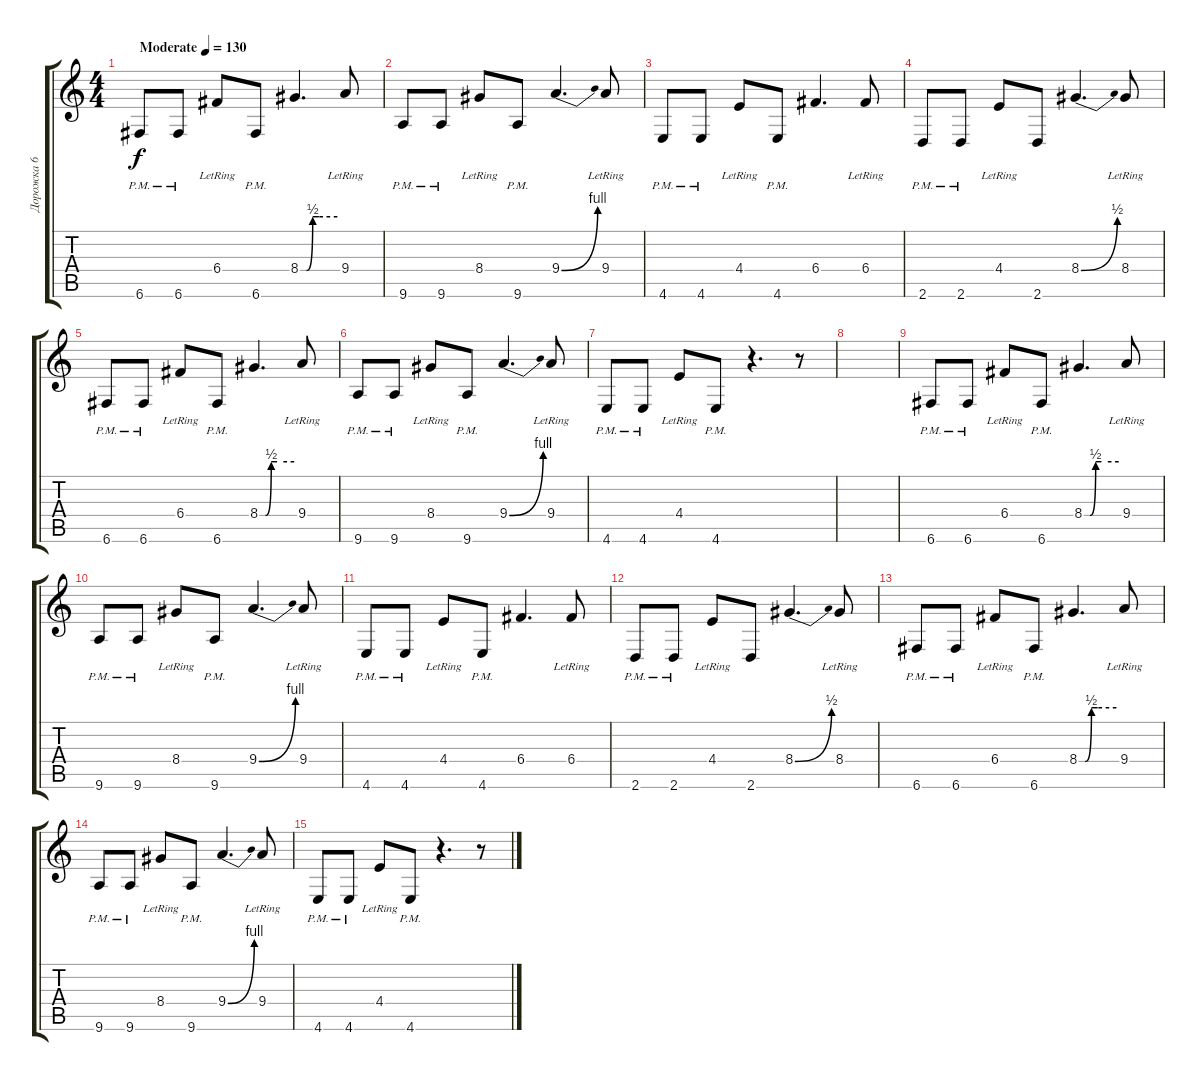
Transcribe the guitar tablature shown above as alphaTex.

\track ("Дорожка 6" "Дорожка 6") {instrument electricguitarjazz}
\staff {score tabs}
\tuning (D4 A3 F3 C3 G2 C2) {hide}
\ts (4 4)
\tempo (130 "Moderate")
\clef g2
\ks c
6.6{pm}.8{dy f instrument electricguitarjazz} 6.6{pm}.8 6.4{lr}.8 6.6{pm}.8 8.4{be (custom 0 0 10 0 20 2 30 2 60 2)}.4{d} 9.4{lr}.8 |
9.6{pm}.8 9.6{pm}.8 8.4{lr}.8 9.6{pm}.8 9.4{be (bend 0 0 60 4)}.4{d} 9.4{lr}.8 |
4.6{pm}.8 4.6{pm}.8 4.4{lr}.8 4.6{pm}.8 6.4.4{d} 6.4{lr}.8 |
2.6{pm}.8 2.6{pm}.8 4.4{lr}.8 2.6.8 8.4{be (bend 0 0 60 2)}.4{d} 8.4{lr}.8 |
6.6{pm}.8 6.6{pm}.8 6.4{lr}.8 6.6{pm}.8 8.4{be (custom 0 0 10 0 20 2 30 2 60 2)}.4{d} 9.4{lr}.8 |
9.6{pm}.8 9.6{pm}.8 8.4{lr}.8 9.6{pm}.8 9.4{be (bend 0 0 60 4)}.4{d} 9.4{lr}.8 |
4.6{pm}.8 4.6{pm}.8 4.4{lr}.8 4.6{pm}.8 r.4{d} r.8 |
|
6.6{pm}.8 6.6{pm}.8 6.4{lr}.8 6.6{pm}.8 8.4{be (custom 0 0 10 0 20 2 30 2 60 2)}.4{d} 9.4{lr}.8 |
9.6{pm}.8 9.6{pm}.8 8.4{lr}.8 9.6{pm}.8 9.4{be (bend 0 0 60 4)}.4{d} 9.4{lr}.8 |
4.6{pm}.8 4.6{pm}.8 4.4{lr}.8 4.6{pm}.8 6.4.4{d} 6.4{lr}.8 |
2.6{pm}.8 2.6{pm}.8 4.4{lr}.8 2.6.8 8.4{be (bend 0 0 60 2)}.4{d} 8.4{lr}.8 |
6.6{pm}.8 6.6{pm}.8 6.4{lr}.8 6.6{pm}.8 8.4{be (custom 0 0 10 0 20 2 30 2 60 2)}.4{d} 9.4{lr}.8 |
9.6{pm}.8 9.6{pm}.8 8.4{lr}.8 9.6{pm}.8 9.4{be (bend 0 0 60 4)}.4{d} 9.4{lr}.8 |
4.6{pm}.8 4.6{pm}.8 4.4{lr}.8 4.6{pm}.8 r.4{d} r.8
